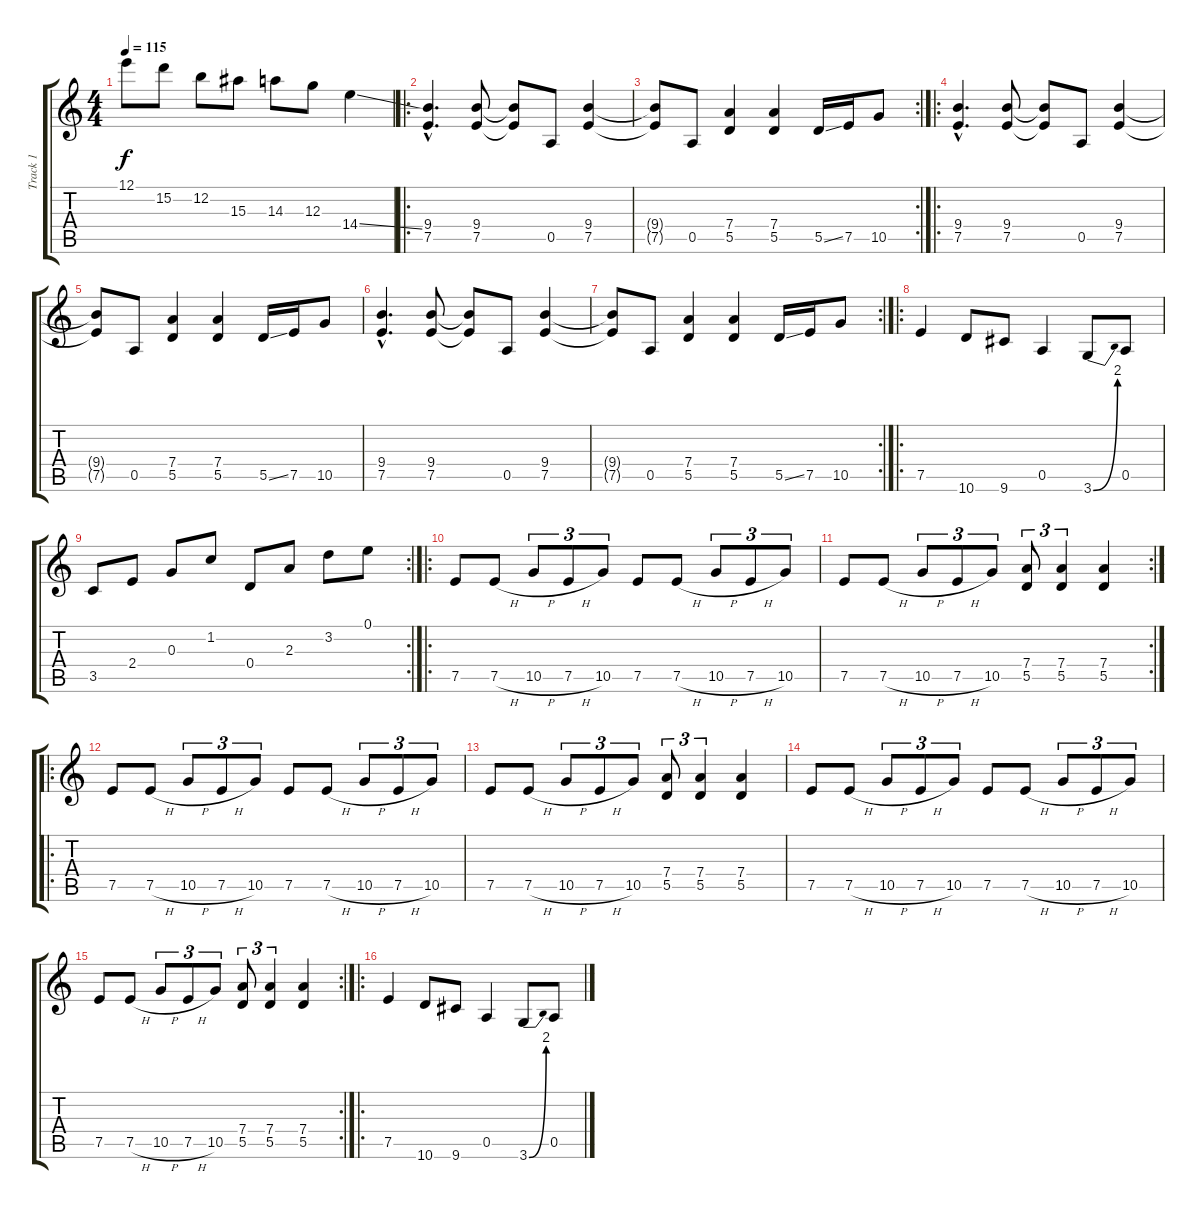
\track ("Track 1" "Track 1") {instrument overdrivenguitar}
\staff {score tabs}
\tuning (E4 B3 G3 D3 A2 E2) {hide}
\ts (4 4)
\tempo 115
\clef g2
\ks c
12.1.8{dy f} 15.2.8 12.2.8 15.3.8 14.3.8 12.3.8 14.4{ss}.4 |
\ro
(9.4{hac} 7.5{hac}).4{d} (9.4 7.5).8 (9.4{t} 7.5{t}).8 0.5.8 (9.4 7.5).4 |
\rc 2
(9.4{t} 7.5{t}).8 0.5.8 (7.4 5.5).4 (7.4 5.5).4 5.5{ss}.16 7.5.16 10.5.8 |
\ro
(9.4{hac} 7.5{hac}).4{d} (9.4 7.5).8 (9.4{t} 7.5{t}).8 0.5.8 (9.4 7.5).4 |
(9.4{t} 7.5{t}).8 0.5.8 (7.4 5.5).4 (7.4 5.5).4 5.5{ss}.16 7.5.16 10.5.8 |
(9.4{hac} 7.5{hac}).4{d} (9.4 7.5).8 (9.4{t} 7.5{t}).8 0.5.8 (9.4 7.5).4 |
\rc 2
(9.4{t} 7.5{t}).8 0.5.8 (7.4 5.5).4 (7.4 5.5).4 5.5{ss}.16 7.5.16 10.5.8 |
\ro
7.5.4 10.6.8 9.6.8 0.5.4 3.6{be (bend 0 0 60 8)}.8 0.5.8 |
\rc 2
3.5.8 2.4.8 0.3.8 1.2.8 0.4.8 2.3.8 3.2.8 0.1.8 |
\ro
7.5.8 7.5{h}.8 10.5{h}.8{tu (3 2)} 7.5{h}.8{tu (3 2)} 10.5.8{tu (3 2)} 7.5.8 7.5{h}.8 10.5{h}.8{tu (3 2)} 7.5{h}.8{tu (3 2)} 10.5.8{tu (3 2)} |
\rc 2
7.5.8 7.5{h}.8 10.5{h}.8{tu (3 2)} 7.5{h}.8{tu (3 2)} 10.5.8{tu (3 2)} (7.4 5.5).8{tu (3 2)} (7.4 5.5).4{tu (3 2)} (7.4 5.5).4 |
\ro
7.5.8 7.5{h}.8 10.5{h}.8{tu (3 2)} 7.5{h}.8{tu (3 2)} 10.5.8{tu (3 2)} 7.5.8 7.5{h}.8 10.5{h}.8{tu (3 2)} 7.5{h}.8{tu (3 2)} 10.5.8{tu (3 2)} |
7.5.8 7.5{h}.8 10.5{h}.8{tu (3 2)} 7.5{h}.8{tu (3 2)} 10.5.8{tu (3 2)} (7.4 5.5).8{tu (3 2)} (7.4 5.5).4{tu (3 2)} (7.4 5.5).4 |
7.5.8 7.5{h}.8 10.5{h}.8{tu (3 2)} 7.5{h}.8{tu (3 2)} 10.5.8{tu (3 2)} 7.5.8 7.5{h}.8 10.5{h}.8{tu (3 2)} 7.5{h}.8{tu (3 2)} 10.5.8{tu (3 2)} |
\rc 2
7.5.8 7.5{h}.8 10.5{h}.8{tu (3 2)} 7.5{h}.8{tu (3 2)} 10.5.8{tu (3 2)} (7.4 5.5).8{tu (3 2)} (7.4 5.5).4{tu (3 2)} (7.4 5.5).4 |
\ro
7.5.4 10.6.8 9.6.8 0.5.4 3.6{be (bend 0 0 60 8)}.8 0.5.8
